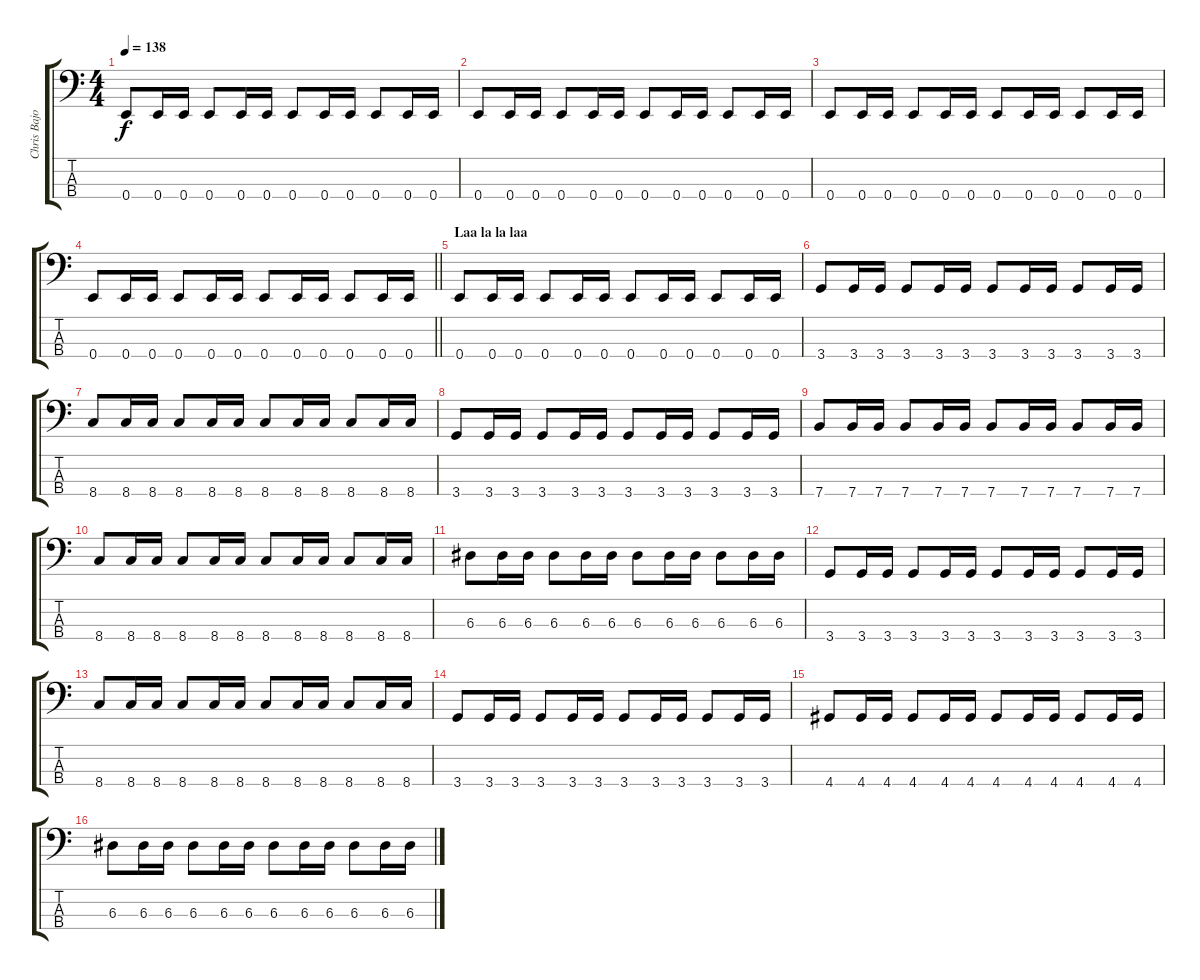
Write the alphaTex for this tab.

\track ("Chris Bajo" "Chris Bajo") {instrument electricbasspick}
\staff {score tabs}
\tuning (G2 D2 A1 E1) {hide}
\ts (4 4)
\tempo 138
\clef f4
\ks c
0.4.8{dy f} 0.4.16 0.4.16 0.4.8 0.4.16 0.4.16 0.4.8 0.4.16 0.4.16 0.4.8 0.4.16 0.4.16 |
0.4.8 0.4.16 0.4.16 0.4.8 0.4.16 0.4.16 0.4.8 0.4.16 0.4.16 0.4.8 0.4.16 0.4.16 |
0.4.8 0.4.16 0.4.16 0.4.8 0.4.16 0.4.16 0.4.8 0.4.16 0.4.16 0.4.8 0.4.16 0.4.16 |
\barLineRight lightlight
0.4.8 0.4.16 0.4.16 0.4.8 0.4.16 0.4.16 0.4.8 0.4.16 0.4.16 0.4.8 0.4.16 0.4.16 |
\section ("" "Laa la la laa ")
0.4.8 0.4.16 0.4.16 0.4.8 0.4.16 0.4.16 0.4.8 0.4.16 0.4.16 0.4.8 0.4.16 0.4.16 |
3.4.8 3.4.16 3.4.16 3.4.8 3.4.16 3.4.16 3.4.8 3.4.16 3.4.16 3.4.8 3.4.16 3.4.16 |
8.4.8 8.4.16 8.4.16 8.4.8 8.4.16 8.4.16 8.4.8 8.4.16 8.4.16 8.4.8 8.4.16 8.4.16 |
3.4.8 3.4.16 3.4.16 3.4.8 3.4.16 3.4.16 3.4.8 3.4.16 3.4.16 3.4.8 3.4.16 3.4.16 |
7.4.8 7.4.16 7.4.16 7.4.8 7.4.16 7.4.16 7.4.8 7.4.16 7.4.16 7.4.8 7.4.16 7.4.16 |
8.4.8 8.4.16 8.4.16 8.4.8 8.4.16 8.4.16 8.4.8 8.4.16 8.4.16 8.4.8 8.4.16 8.4.16 |
6.3.8 6.3.16 6.3.16 6.3.8 6.3.16 6.3.16 6.3.8 6.3.16 6.3.16 6.3.8 6.3.16 6.3.16 |
3.4.8 3.4.16 3.4.16 3.4.8 3.4.16 3.4.16 3.4.8 3.4.16 3.4.16 3.4.8 3.4.16 3.4.16 |
8.4.8 8.4.16 8.4.16 8.4.8 8.4.16 8.4.16 8.4.8 8.4.16 8.4.16 8.4.8 8.4.16 8.4.16 |
3.4.8 3.4.16 3.4.16 3.4.8 3.4.16 3.4.16 3.4.8 3.4.16 3.4.16 3.4.8 3.4.16 3.4.16 |
4.4.8 4.4.16 4.4.16 4.4.8 4.4.16 4.4.16 4.4.8 4.4.16 4.4.16 4.4.8 4.4.16 4.4.16 |
6.3.8 6.3.16 6.3.16 6.3.8 6.3.16 6.3.16 6.3.8 6.3.16 6.3.16 6.3.8 6.3.16 6.3.16
